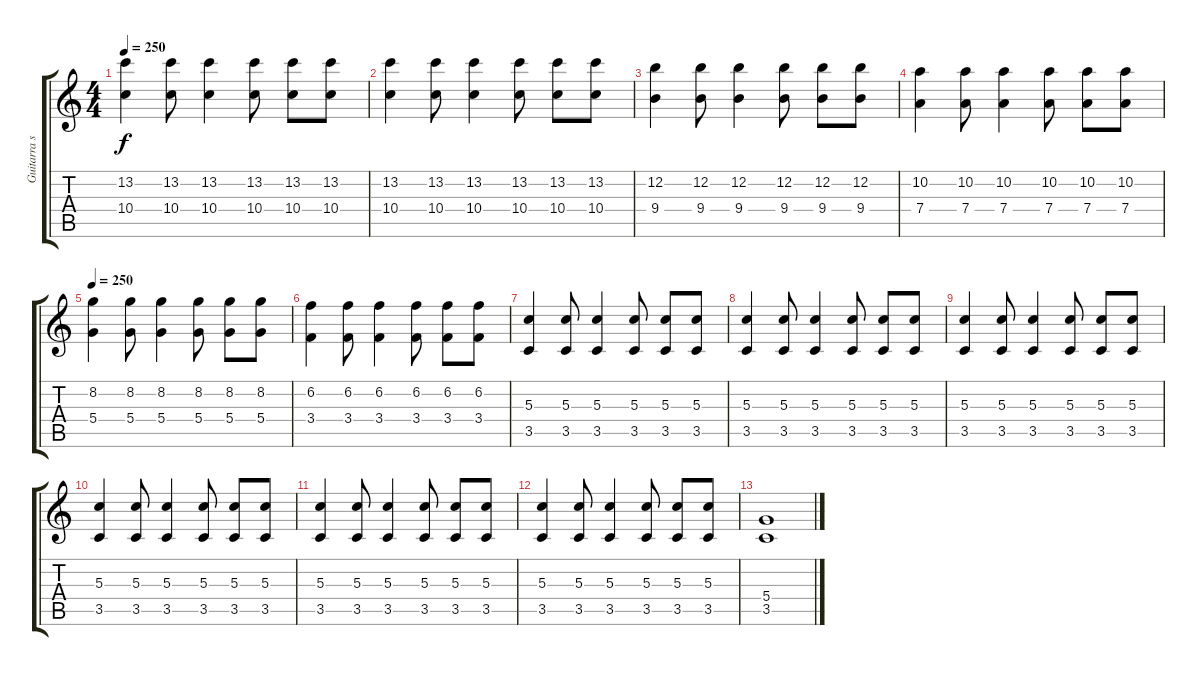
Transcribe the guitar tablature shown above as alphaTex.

\track ("Guitarra solo - Luciano" "Guitarra s") {instrument electricguitarclean}
\staff {score tabs}
\tuning (E4 B3 G3 D3 A2 E2) {hide}
\ts (4 4)
\tempo 250
\clef g2
\ks c
(13.2 10.4).4{dy f} (13.2 10.4).8 (13.2 10.4).4 (13.2 10.4).8 (13.2 10.4).8 (13.2 10.4).8 |
(13.2 10.4).4 (13.2 10.4).8 (13.2 10.4).4 (13.2 10.4).8 (13.2 10.4).8 (13.2 10.4).8 |
(12.2 9.4).4 (12.2 9.4).8 (12.2 9.4).4 (12.2 9.4).8 (12.2 9.4).8 (12.2 9.4).8 |
(10.2 7.4).4 (10.2 7.4).8 (10.2 7.4).4 (10.2 7.4).8 (10.2 7.4).8 (10.2 7.4).8 |
\tempo 250
(8.2 5.4).4 (8.2 5.4).8 (8.2 5.4).4 (8.2 5.4).8 (8.2 5.4).8 (8.2 5.4).8 |
(6.2 3.4).4 (6.2 3.4).8 (6.2 3.4).4 (6.2 3.4).8 (6.2 3.4).8 (6.2 3.4).8 |
(5.3 3.5).4 (5.3 3.5).8 (5.3 3.5).4 (5.3 3.5).8 (5.3 3.5).8 (5.3 3.5).8 |
(5.3 3.5).4 (5.3 3.5).8 (5.3 3.5).4 (5.3 3.5).8 (5.3 3.5).8 (5.3 3.5).8 |
(5.3 3.5).4 (5.3 3.5).8 (5.3 3.5).4 (5.3 3.5).8 (5.3 3.5).8 (5.3 3.5).8 |
(5.3 3.5).4 (5.3 3.5).8 (5.3 3.5).4 (5.3 3.5).8 (5.3 3.5).8 (5.3 3.5).8 |
(5.3 3.5).4 (5.3 3.5).8 (5.3 3.5).4 (5.3 3.5).8 (5.3 3.5).8 (5.3 3.5).8 |
(5.3 3.5).4 (5.3 3.5).8 (5.3 3.5).4 (5.3 3.5).8 (5.3 3.5).8 (5.3 3.5).8 |
(5.4 3.5).1
